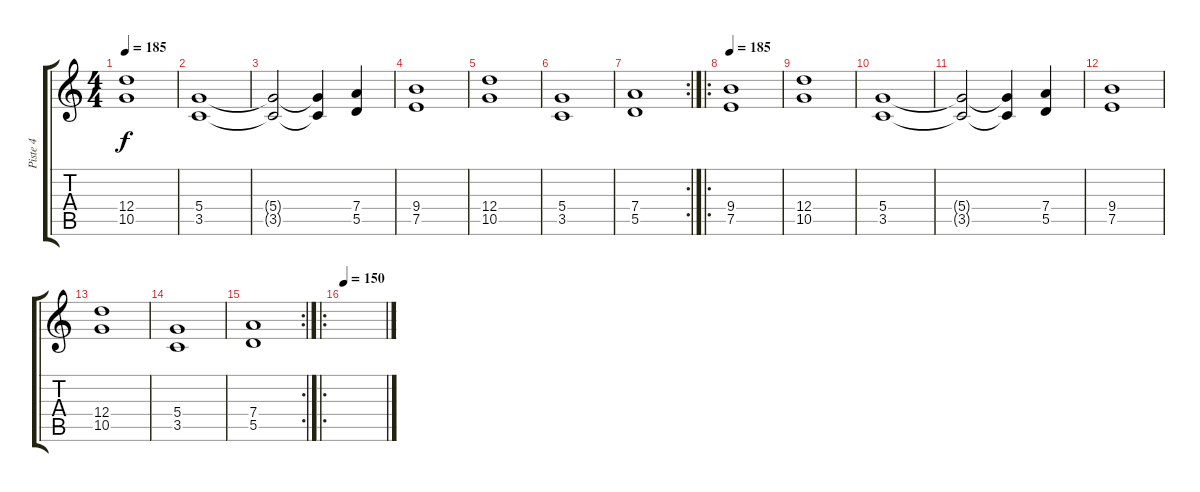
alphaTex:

\track ("Piste 4" "Piste 4") {instrument electricguitarclean}
\staff {score tabs}
\tuning (E4 B3 G3 D3 A2 E2) {hide}
\ts (4 4)
\tempo 185
\clef g2
\ks c
(12.4 10.5).1{dy f} |
(5.4 3.5).1 |
(5.4{t} 3.5{t}).2 (5.4{t} 3.5{t}).4 (7.4 5.5).4 |
(9.4 7.5).1 |
(12.4 10.5).1 |
(5.4 3.5).1 |
\rc 2
(7.4 5.5).1 |
\ro
\tempo 185
(9.4 7.5).1{instrument distortionguitar} |
(12.4 10.5).1 |
(5.4 3.5).1 |
(5.4{t} 3.5{t}).2 (5.4{t} 3.5{t}).4 (7.4 5.5).4 |
(9.4 7.5).1 |
(12.4 10.5).1 |
(5.4 3.5).1 |
\rc 2
(7.4 5.5).1 |
\ro
\tempo 150
